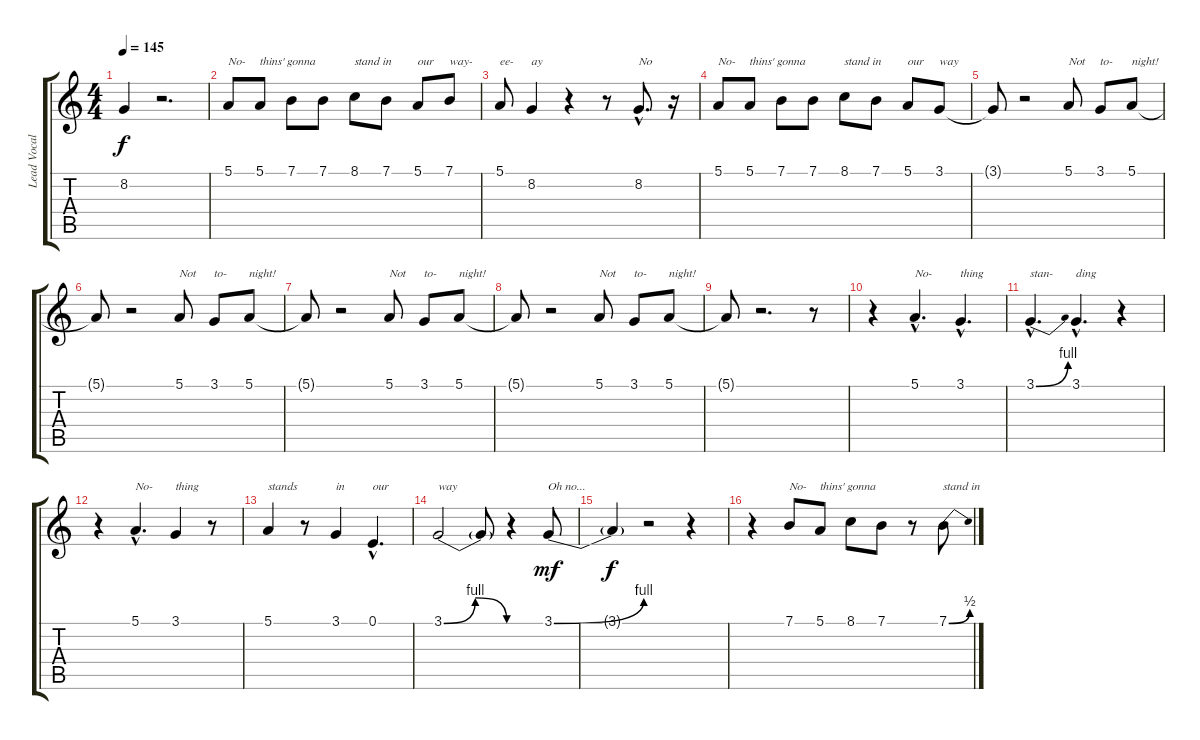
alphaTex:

\track ("Lead Vocals" "Lead Vocal") {instrument lead2sawtooth}
\staff {score tabs}
\tuning (E4 B3 G3 D3 A2 E2) {hide}
\ts (4 4)
\tempo 145
\clef g2
\ks c
8.2{t}.4{dy f} r.2{d} |
5.1.8{txt "No-"} 5.1.8{txt "thins' gonna"} 7.1.8 7.1.8 8.1.8{txt "stand in"} 7.1.8 5.1.8{txt "our"} 7.1.8{txt "way-"} |
5.1.8{txt "ee-"} 8.2.4{txt "ay"} r.4 r.8 8.2{hac}.8{d txt "No"} r.16 |
5.1.8{txt "No-"} 5.1.8{txt "thins' gonna"} 7.1.8 7.1.8 8.1.8{txt "stand in"} 7.1.8 5.1.8{txt "our"} 3.1.8{txt "way"} |
3.1{t}.8 r.2 5.1.8{txt "Not"} 3.1.8{txt "to-"} 5.1.8{txt "night!"} |
5.1{t}.8 r.2 5.1.8{txt "Not"} 3.1.8{txt "to-"} 5.1.8{txt "night!"} |
5.1{t}.8 r.2 5.1.8{txt "Not"} 3.1.8{txt "to-"} 5.1.8{txt "night!"} |
5.1{t}.8 r.2 5.1.8{txt "Not"} 3.1.8{txt "to-"} 5.1.8{txt "night!"} |
5.1{t}.8 r.2{d} r.8 |
r.4 5.1{hac}.4{d txt "No-" balance 6} 3.1{hac}.4{d txt "thing"} |
3.1{be (bend 0 0 60 4) hac}.4{d txt "stan-"} 3.1{hac}.4{d txt "ding"} r.4 |
r.4 5.1{hac}.4{d txt "No-"} 3.1.4{txt "thing"} r.8 |
5.1.4{txt "stands"} r.8 3.1.4{txt "in"} 0.1{hac}.4{d txt "our"} |
3.1{be (bendrelease 0 0 8 4 23 4 60 0)}.2{txt "way"} 3.1{t}.8 r.4 3.1{be (bend 0 0 60 4)}.8{txt "Oh no..." dy mf} |
3.1{t}.4{dy f} r.2 r.4{balance 8} |
r.4 7.1.8{txt "No-"} 5.1.8{txt "thins' gonna"} 8.1.8 7.1.8 r.8 7.1{be (bend 0 0 60 2)}.8{txt "stand in"}
